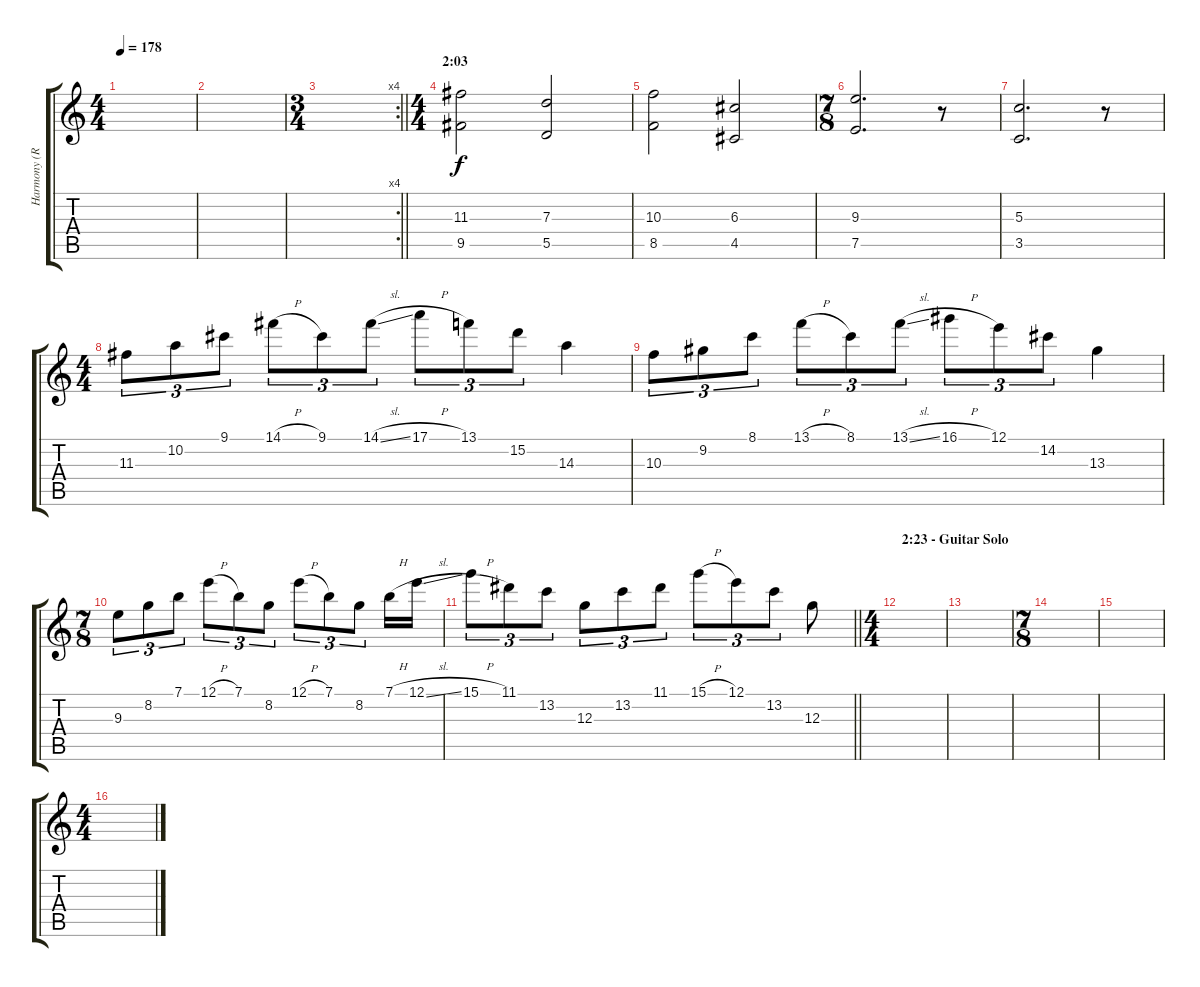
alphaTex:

\track ("Harmony (Right Channel)" "Harmony (R") {instrument distortionguitar}
\staff {score tabs}
\tuning (E4 B3 G3 D3 A2 E2) {hide}
\ts (4 4)
\tempo 178
\clef g2
\ks c
|
|
\rc 4
\ts (3 4)
\barLineRight lightlight
|
\ts (4 4)
\section ("" "2:03")
(11.3 9.5).2 (7.3 5.5).2 |
(10.3 8.5).2 (6.3 4.5).2 |
\ts (7 8)
(9.3 7.5).2{d} r.8 |
(5.3 3.5).2{d} r.8 |
\ts (4 4)
11.3.8{tu (3 2)} 10.2.8{tu (3 2)} 9.1.8{tu (3 2)} 14.1{h}.8{tu (3 2)} 9.1.8{tu (3 2)} 14.1{sl}.8{tu (3 2)} 17.1{h}.8{tu (3 2)} 13.1.8{tu (3 2)} 15.2.8{tu (3 2)} 14.3.4 |
10.3.8{tu (3 2)} 9.2.8{tu (3 2)} 8.1.8{tu (3 2)} 13.1{h}.8{tu (3 2)} 8.1.8{tu (3 2)} 13.1{sl}.8{tu (3 2)} 16.1{h}.8{tu (3 2)} 12.1.8{tu (3 2)} 14.2.8{tu (3 2)} 13.3.4 |
\ts (7 8)
9.3.8{tu (3 2)} 8.2.8{tu (3 2)} 7.1.8{tu (3 2)} 12.1{h}.8{tu (3 2)} 7.1.8{tu (3 2)} 8.2.8{tu (3 2)} 12.1{h}.8{tu (3 2)} 7.1.8{tu (3 2)} 8.2.8{tu (3 2)} 7.1{h}.16 12.1{sl}.16 |
\barLineRight lightlight
15.1{h}.8{tu (3 2)} 11.1.8{tu (3 2)} 13.2.8{tu (3 2)} 12.3.8{tu (3 2)} 13.2.8{tu (3 2)} 11.1.8{tu (3 2)} 15.1{h}.8{tu (3 2)} 12.1.8{tu (3 2)} 13.2.8{tu (3 2)} 12.3.8 |
\ts (4 4)
\section ("" "2:23 - Guitar Solo")
|
|
\ts (7 8)
|
|
\ts (4 4)
